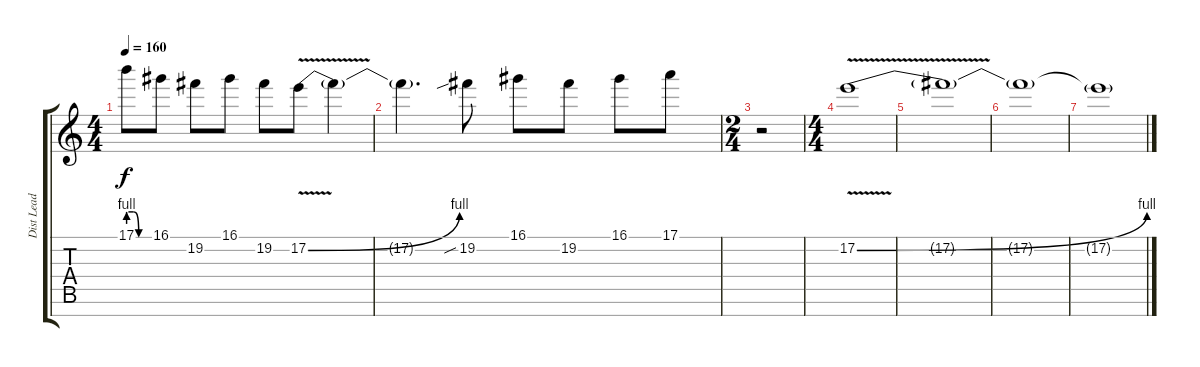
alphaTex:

\track ("Dist Lead" "Dist Lead") {instrument distortionguitar}
\staff {score tabs}
\tuning (E4 B3 G3 D3 A2 E2 B1) {hide}
\ts (4 4)
\tempo 160
\clef g2
\ks c
17.1{be (custom 0 4 15 4 30 0 60 0) t}.8{dy f} 16.1.8 19.2.8 16.1.8 19.2.8 17.2{be (bend 0 0 60 4) v}.8 17.2{t}.4 |
17.2{t}.4{d} 19.2{sib}.8 16.1.8 19.2.8 16.1.8 17.1.8 |
\ts (2 4)
r.2 |
\ts (4 4)
17.2{be (bend 0 0 60 4) v}.1 |
17.2{t}.1 |
17.2{t}.1 |
17.2{t}.1
